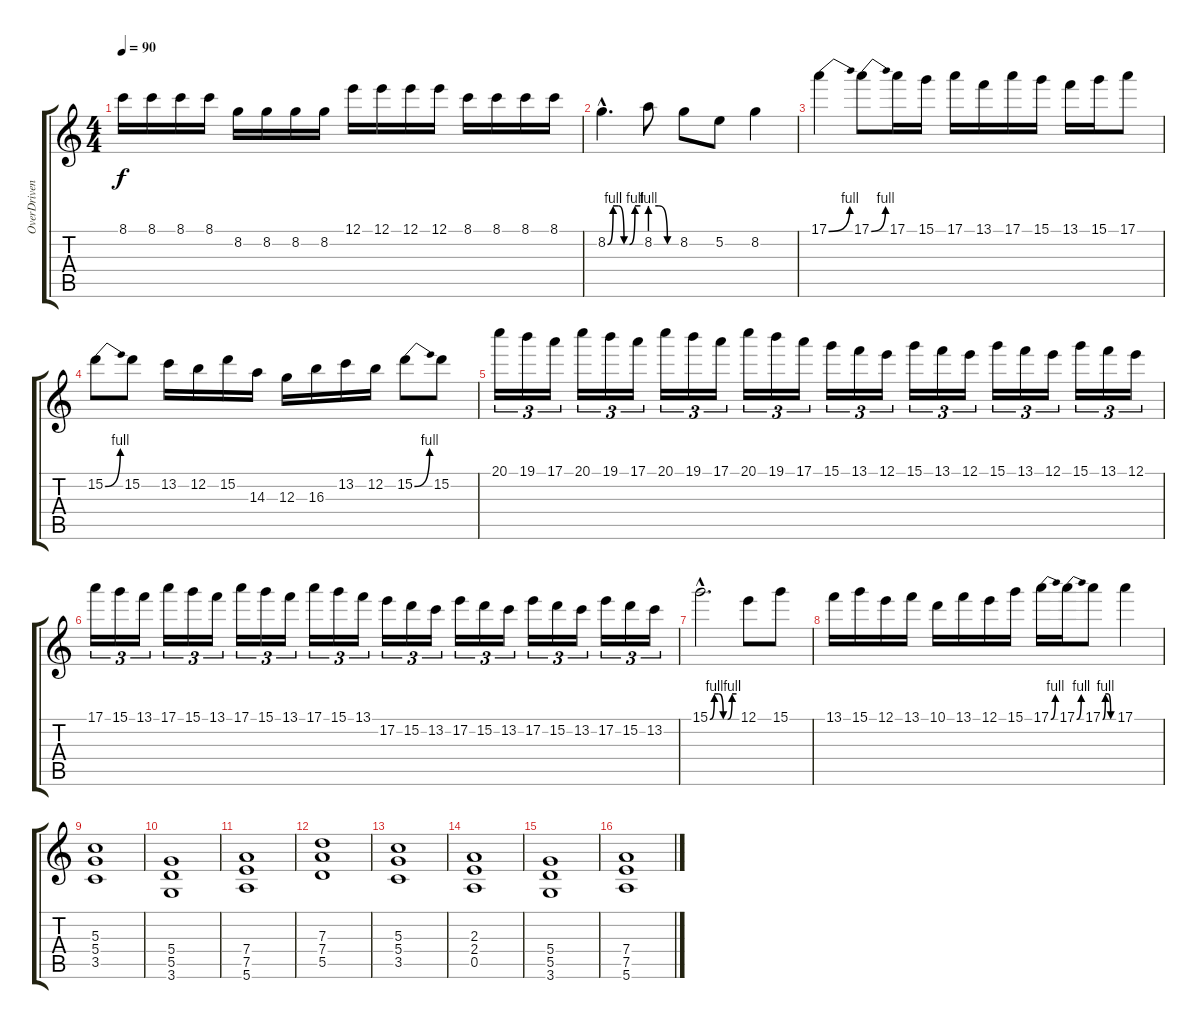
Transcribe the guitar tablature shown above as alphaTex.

\track ("OverDriven" "OverDriven") {instrument overdrivenguitar}
\staff {score tabs}
\tuning (E4 B3 G3 D3 A2 E2) {hide}
\ts (4 4)
\tempo 90
\clef g2
\ks c
8.1.16{dy f volume 15} 8.1.16 8.1.16 8.1.16 8.2.16 8.2.16 8.2.16 8.2.16 12.1.16 12.1.16 12.1.16 12.1.16 8.1.16 8.1.16 8.1.16 8.1.16 |
8.2{be (custom 0 0 10 4 20 4 30 0 40 0 50 4 60 4) hac}.4{d} 8.2{be (custom 0 4 20 4 40 0 60 0)}.8 8.2.8 5.2.8 8.2.4 |
17.1{be (bend 0 0 60 4)}.4 17.1{be (bend 0 0 60 4)}.8 17.1.16 15.1.16 17.1.16 13.1.16 17.1.16 15.1.16 13.1.16 15.1.16 17.1.8 |
15.2{be (bend 0 0 60 4)}.8 15.2.8 13.2.16 12.2.16 15.2.16 14.3.16 12.3.16 16.3.16 13.2.16 12.2.16 15.2{be (bend 0 0 60 4)}.8 15.2.8 |
20.1.16{tu (3 2)} 19.1.16{tu (3 2)} 17.1.16{tu (3 2)} 20.1.16{tu (3 2)} 19.1.16{tu (3 2)} 17.1.16{tu (3 2)} 20.1.16{tu (3 2)} 19.1.16{tu (3 2)} 17.1.16{tu (3 2)} 20.1.16{tu (3 2)} 19.1.16{tu (3 2)} 17.1.16{tu (3 2)} 15.1.16{tu (3 2)} 13.1.16{tu (3 2)} 12.1.16{tu (3 2)} 15.1.16{tu (3 2)} 13.1.16{tu (3 2)} 12.1.16{tu (3 2)} 15.1.16{tu (3 2)} 13.1.16{tu (3 2)} 12.1.16{tu (3 2)} 15.1.16{tu (3 2)} 13.1.16{tu (3 2)} 12.1.16{tu (3 2)} |
17.1.16{tu (3 2)} 15.1.16{tu (3 2)} 13.1.16{tu (3 2)} 17.1.16{tu (3 2)} 15.1.16{tu (3 2)} 13.1.16{tu (3 2)} 17.1.16{tu (3 2)} 15.1.16{tu (3 2)} 13.1.16{tu (3 2)} 17.1.16{tu (3 2)} 15.1.16{tu (3 2)} 13.1.16{tu (3 2)} 17.2.16{tu (3 2)} 15.2.16{tu (3 2)} 13.2.16{tu (3 2)} 17.2.16{tu (3 2)} 15.2.16{tu (3 2)} 13.2.16{tu (3 2)} 17.2.16{tu (3 2)} 15.2.16{tu (3 2)} 13.2.16{tu (3 2)} 17.2.16{tu (3 2)} 15.2.16{tu (3 2)} 13.2.16{tu (3 2)} |
15.1{be (custom 0 0 10 4 20 4 30 0 40 0 50 4 60 4) hac}.2{d} 12.1.8 15.1.8 |
13.1.16 15.1.16 12.1.16 13.1.16 10.1.16 13.1.16 12.1.16 15.1.16 17.1{be (bend 0 0 60 4)}.16 17.1{be (bend 0 0 60 4)}.16 17.1{be (custom 0 0 15 4 30 4 45 0 60 0)}.8 17.1.4 |
(5.3 5.4 3.5).1{volume 9} |
(5.4 5.5 3.6).1 |
(7.4 7.5 5.6).1 |
(7.3 7.4 5.5).1 |
(5.3 5.4 3.5).1 |
(2.3 2.4 0.5).1 |
(5.4 5.5 3.6).1 |
(7.4 7.5 5.6).1
